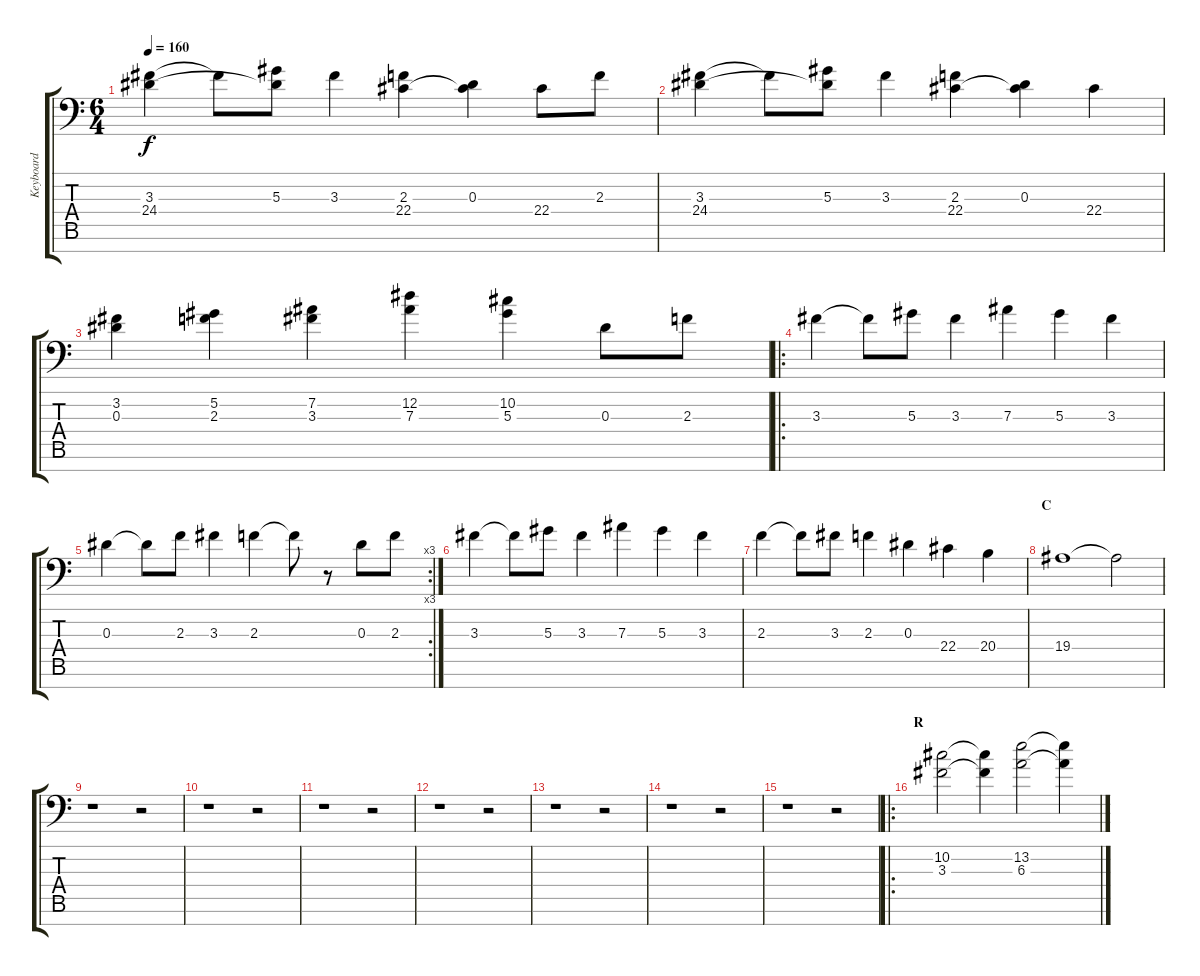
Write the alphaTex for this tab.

\track ("Keyboard" "Keyboard") {instrument tremolostrings}
\staff {score tabs}
\tuning (Eb4 Eb4 Eb4 Eb2 Eb2 Eb2 Eb0) {hide}
\ts (6 4)
\tempo 160
\clef f4
\ks c
(3.3 24.4).4{dy f} 3.3{t}.8 (5.3 24.4{t}).8 3.3.4 (2.3 22.4).4 (0.3 22.4{t}).4 22.4.8 2.3.8 |
(3.3 24.4).4 3.3{t}.8 (5.3 24.4{t}).8 3.3.4 (2.3 22.4).4 (0.3 22.4{t}).4 22.4.4 |
(3.2 0.3).4 (5.2 2.3).4 (7.2 3.3).4 (12.2 7.3).4 (10.2 5.3).4 0.3.8 2.3.8 |
\ro
3.3.4{instrument flute} 3.3{t}.8 5.3.8 3.3.4 7.3.4 5.3.4 3.3.4 |
\rc 3
0.3.4 0.3{t}.8 2.3.8 3.3.4 2.3.4 2.3{t}.8 r.8 0.3.8 2.3.8 |
3.3.4 3.3{t}.8 5.3.8 3.3.4 7.3.4 5.3.4 3.3.4 |
2.3.4 2.3{t}.8 3.3.8 2.3.4 0.3.4 22.4.4 20.4.4 |
\section ("" "C")
19.4.1 19.4{t}.2 |
r.1 r.2 |
r.1 r.2 |
r.1 r.2 |
r.1 r.2 |
r.1 r.2 |
r.1 r.2 |
r.1 r.2 |
\ro
\section ("" "R")
(10.2 3.3).2{volume 10 instrument tremolostrings} (10.2{t} 3.3{t}).4 (13.2 6.3).2 (13.2{t} 6.3{t}).4
